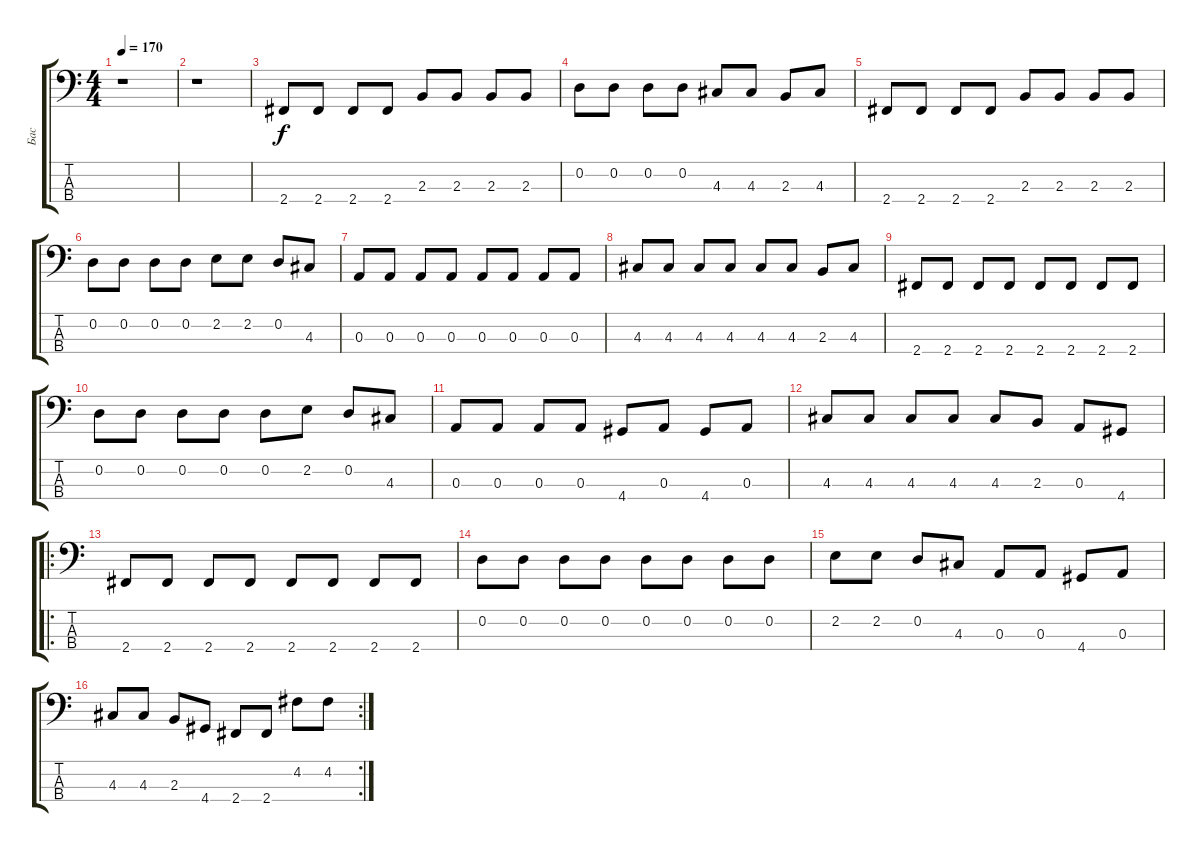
\track ("Бас" "Бас") {instrument electricbasspick}
\staff {score tabs}
\tuning (G2 D2 A1 E1) {hide}
\ts (4 4)
\tempo 170
\clef f4
\ks c
r.1{dy f instrument electricbasspick} |
r.1 |
2.4.8 2.4.8 2.4.8 2.4.8 2.3.8 2.3.8 2.3.8 2.3.8 |
0.2.8 0.2.8 0.2.8 0.2.8 4.3.8 4.3.8 2.3.8 4.3.8 |
2.4.8 2.4.8 2.4.8 2.4.8 2.3.8 2.3.8 2.3.8 2.3.8 |
0.2.8 0.2.8 0.2.8 0.2.8 2.2.8 2.2.8 0.2.8 4.3.8 |
0.3.8 0.3.8 0.3.8 0.3.8 0.3.8 0.3.8 0.3.8 0.3.8 |
4.3.8 4.3.8 4.3.8 4.3.8 4.3.8 4.3.8 2.3.8 4.3.8 |
2.4.8 2.4.8 2.4.8 2.4.8 2.4.8 2.4.8 2.4.8 2.4.8 |
0.2.8 0.2.8 0.2.8 0.2.8 0.2.8 2.2.8 0.2.8 4.3.8 |
0.3.8 0.3.8 0.3.8 0.3.8 4.4.8 0.3.8 4.4.8 0.3.8 |
4.3.8 4.3.8 4.3.8 4.3.8 4.3.8 2.3.8 0.3.8 4.4.8 |
\ro
2.4.8 2.4.8 2.4.8 2.4.8 2.4.8 2.4.8 2.4.8 2.4.8 |
0.2.8 0.2.8 0.2.8 0.2.8 0.2.8 0.2.8 0.2.8 0.2.8 |
2.2.8 2.2.8 0.2.8 4.3.8 0.3.8 0.3.8 4.4.8 0.3.8 |
\rc 2
4.3.8 4.3.8 2.3.8 4.4.8 2.4.8 2.4.8 4.2.8 4.2.8
